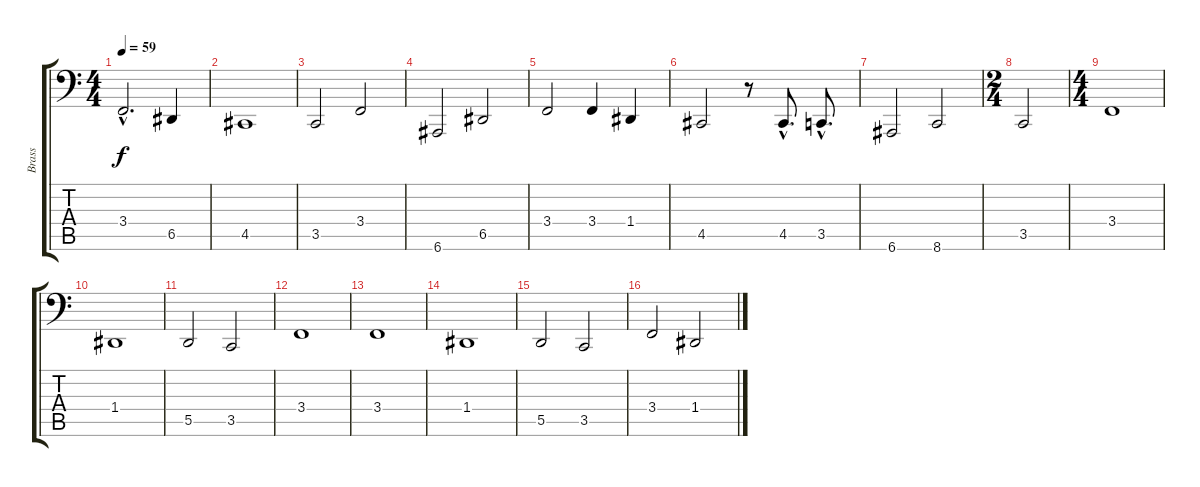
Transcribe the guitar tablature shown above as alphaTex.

\track ("Brass" "Brass") {instrument synthbrass1}
\staff {score tabs}
\tuning (E3 B2 G2 D2 A1 E1) {hide}
\ts (4 4)
\tempo 59
\clef f4
\ks c
3.4{hac}.2{d dy f} 6.5.4 |
4.5.1 |
3.5.2 3.4.2 |
6.6.2 6.5.2 |
3.4.2 3.4.4 1.4.4 |
4.5.2 r.8 4.5{hac}.8{d} 3.5{hac}.8{d} |
6.6.2 8.6.2 |
\ts (2 4)
3.5.2 |
\ts (4 4)
3.4.1 |
1.4.1 |
5.5.2 3.5.2 |
3.4.1 |
3.4.1 |
1.4.1 |
5.5.2 3.5.2 |
3.4.2 1.4.2
